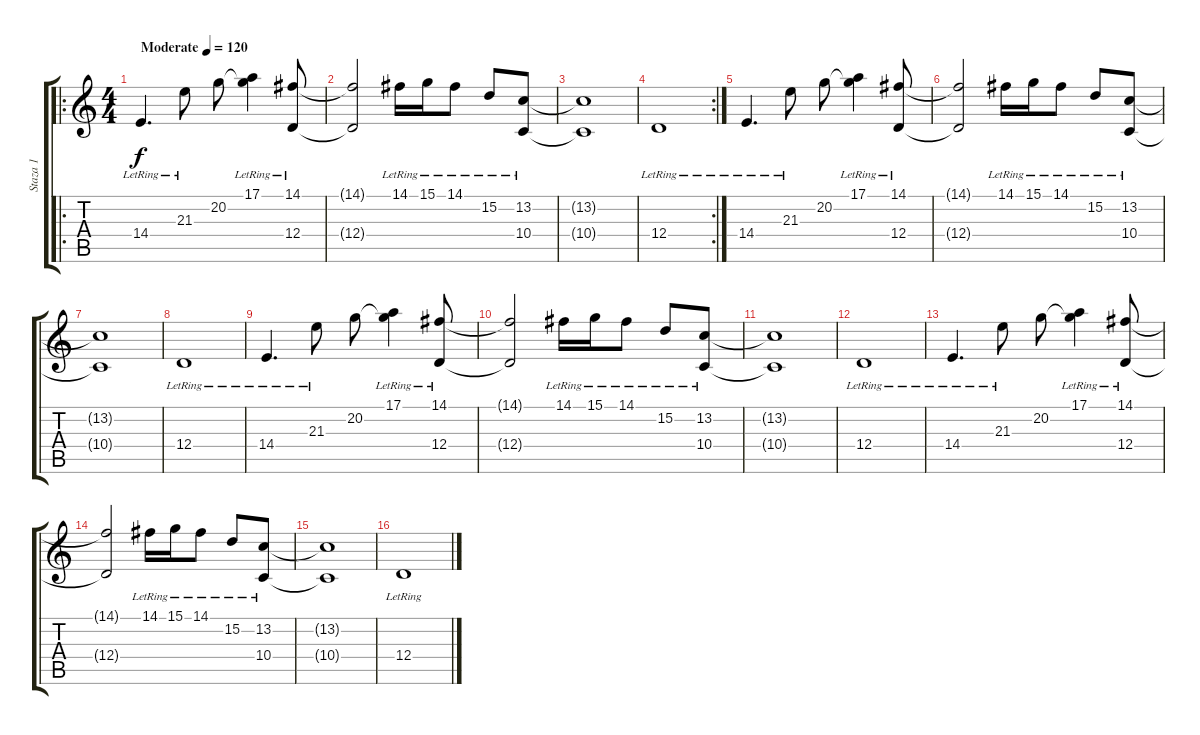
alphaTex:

\track ("Staza 1" "Staza 1") {instrument electricpiano1}
\staff {score tabs}
\tuning (E4 B3 G3 D3 A2 E2) {hide}
\ro
\ts (4 4)
\tempo (120 "Moderate")
\clef g2
\ks c
14.4{lr}.4{d dy f instrument electricpiano1} 21.3{lr}.8 20.2.8 (17.1{lr} 20.2{t}).4 (14.1{lr} 12.4{lr}).8 |
(14.1{t} 12.4{t}).2 14.1{lr}.16 15.1{lr}.16 14.1{lr}.8 15.2{lr}.8 (13.2{lr} 10.4{lr}).8 |
(13.2{t} 10.4{t}).1 |
\rc 2
12.4{lr}.1 |
14.4{lr}.4{d} 21.3{lr}.8 20.2.8 (17.1{lr} 20.2{t}).4 (14.1{lr} 12.4{lr}).8 |
(14.1{t} 12.4{t}).2 14.1{lr}.16 15.1{lr}.16 14.1{lr}.8 15.2{lr}.8 (13.2{lr} 10.4{lr}).8 |
(13.2{t} 10.4{t}).1 |
12.4{lr}.1 |
14.4{lr}.4{d} 21.3{lr}.8 20.2.8 (17.1{lr} 20.2{t}).4 (14.1{lr} 12.4{lr}).8 |
(14.1{t} 12.4{t}).2 14.1{lr}.16 15.1{lr}.16 14.1{lr}.8 15.2{lr}.8 (13.2{lr} 10.4{lr}).8 |
(13.2{t} 10.4{t}).1 |
12.4{lr}.1 |
14.4{lr}.4{d} 21.3{lr}.8 20.2.8 (17.1{lr} 20.2{t}).4 (14.1{lr} 12.4{lr}).8 |
(14.1{t} 12.4{t}).2 14.1{lr}.16 15.1{lr}.16 14.1{lr}.8 15.2{lr}.8 (13.2{lr} 10.4{lr}).8 |
(13.2{t} 10.4{t}).1 |
12.4{lr}.1
